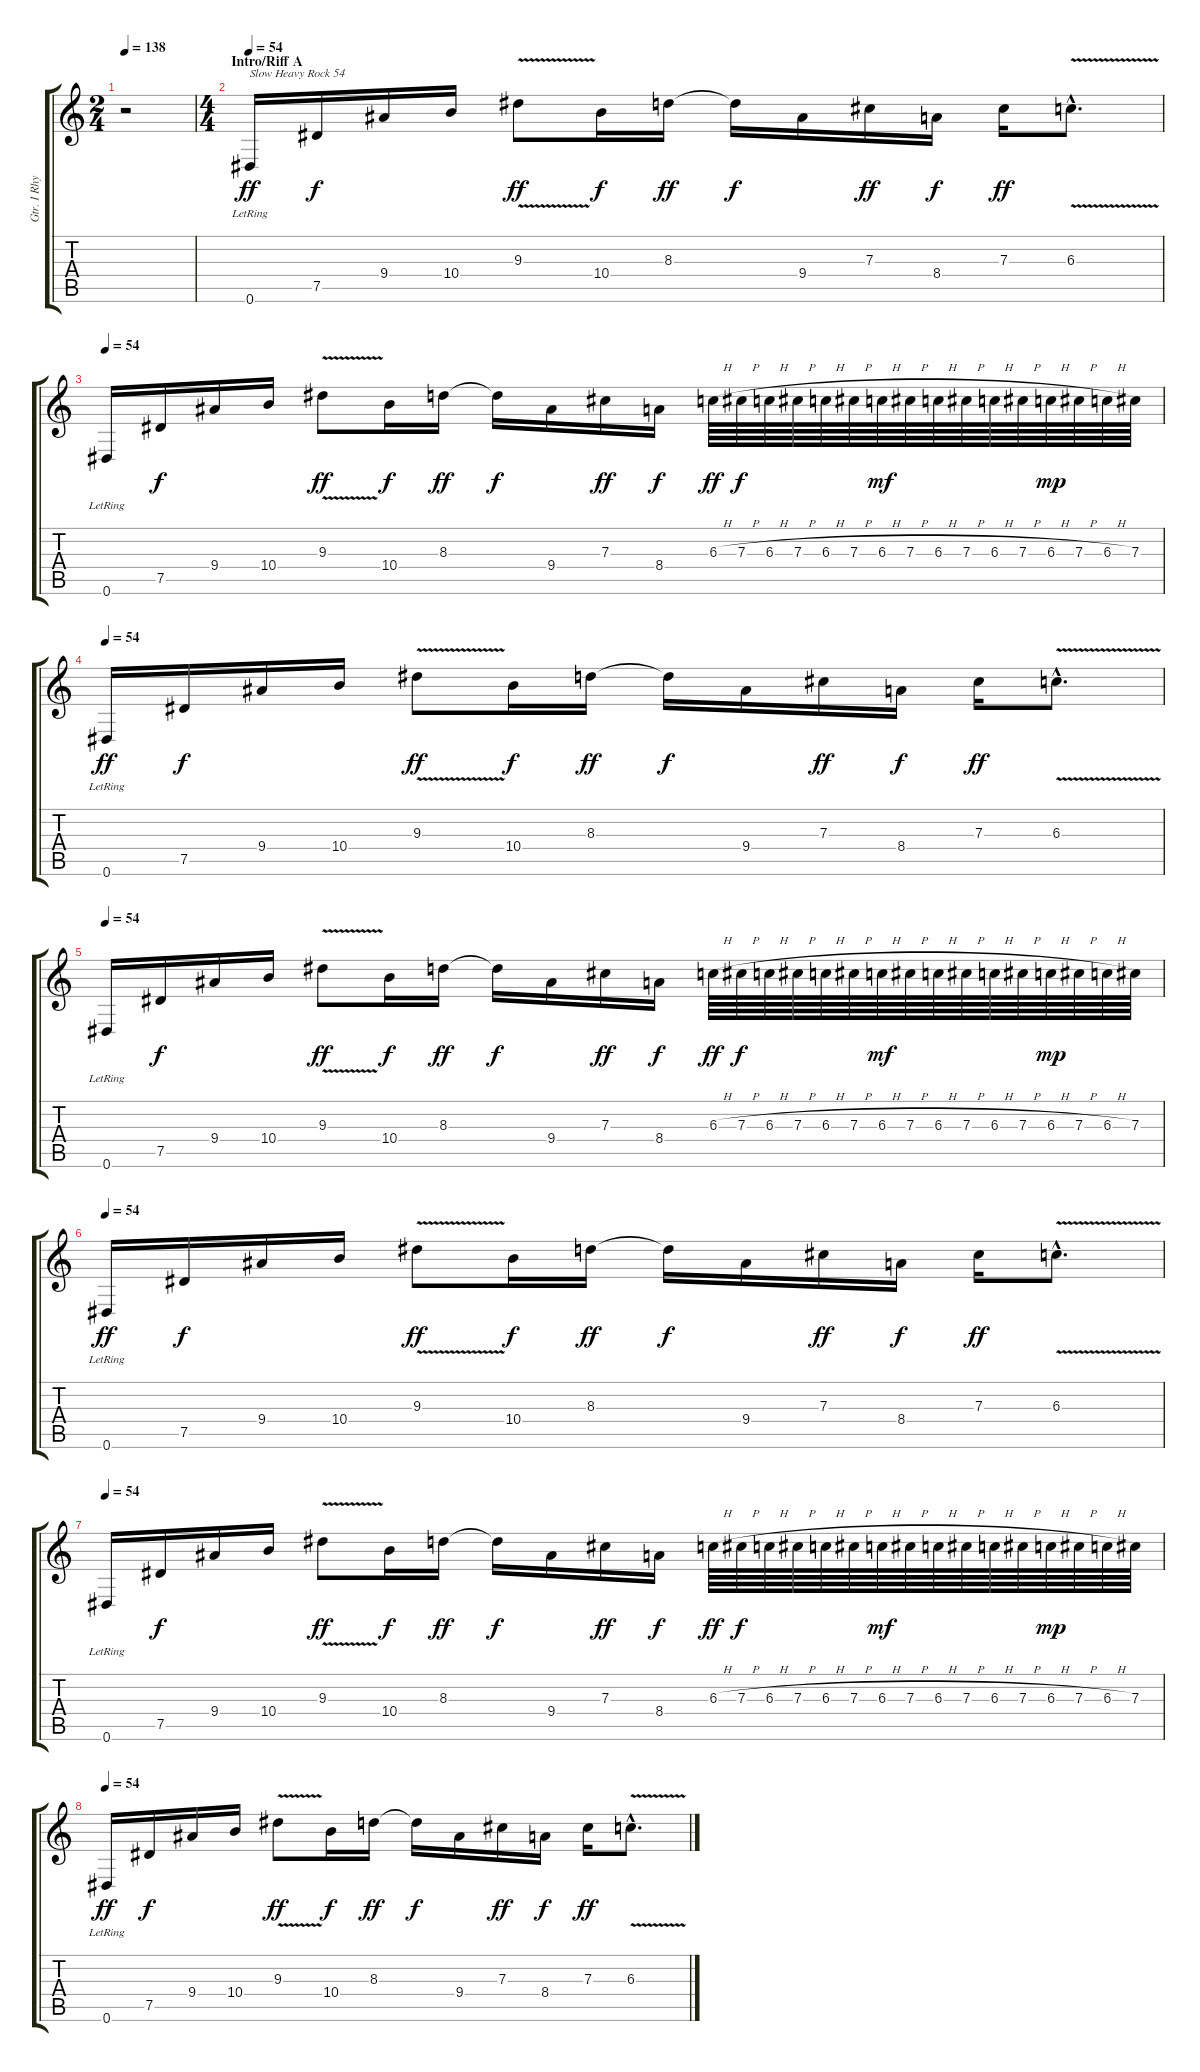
\track ("Gtr. I Rhytm" "Gtr. I Rhy") {instrument overdrivenguitar}
\staff {score tabs}
\tuning (Eb4 Bb3 Gb3 Db3 Ab2 Eb2) {hide}
\ts (2 4)
\tempo 138
\tempo 54
\tempo 138
\clef g2
\ks c
r.2{dy ff instrument overdrivenguitar} |
\ts (4 4)
\section ("" "Intro/Riff A")
\tempo 54
0.6{lr}.16{txt "Slow Heavy Rock 54"} 7.5.16{dy f} 9.4.16 10.4.16 9.3{v}.8{dy ff} 10.4.16{dy f} 8.3.16{dy ff} 8.3{t}.16{dy f} 9.4.16 7.3.16{dy ff} 8.4.16{dy f} 7.3.16{dy ff} 6.3{v hac}.8{d} |
\tempo 54
0.6{lr}.16 7.5.16{dy f} 9.4.16 10.4.16 9.3{v}.8{dy ff} 10.4.16{dy f} 8.3.16{dy ff} 8.3{t}.16{dy f} 9.4.16 7.3.16{dy ff} 8.4.16{dy f} 6.3{h}.64{dy ff} 7.3{h}.64{dy f} 6.3{h}.64 7.3{h}.64 6.3{h}.64 7.3{h}.64 6.3{h}.64{dy mf} 7.3{h}.64 6.3{h}.64 7.3{h}.64 6.3{h}.64 7.3{h}.64 6.3{h}.64{dy mp} 7.3{h}.64 6.3{h}.64 7.3.64 |
\tempo 54
0.6{lr}.16{dy ff} 7.5.16{dy f} 9.4.16 10.4.16 9.3{v}.8{dy ff} 10.4.16{dy f} 8.3.16{dy ff} 8.3{t}.16{dy f} 9.4.16 7.3.16{dy ff} 8.4.16{dy f} 7.3.16{dy ff} 6.3{v hac}.8{d} |
\tempo 54
0.6{lr}.16 7.5.16{dy f} 9.4.16 10.4.16 9.3{v}.8{dy ff} 10.4.16{dy f} 8.3.16{dy ff} 8.3{t}.16{dy f} 9.4.16 7.3.16{dy ff} 8.4.16{dy f} 6.3{h}.64{dy ff} 7.3{h}.64{dy f} 6.3{h}.64 7.3{h}.64 6.3{h}.64 7.3{h}.64 6.3{h}.64{dy mf} 7.3{h}.64 6.3{h}.64 7.3{h}.64 6.3{h}.64 7.3{h}.64 6.3{h}.64{dy mp} 7.3{h}.64 6.3{h}.64 7.3.64 |
\tempo 54
0.6{lr}.16{dy ff} 7.5.16{dy f} 9.4.16 10.4.16 9.3{v}.8{dy ff} 10.4.16{dy f} 8.3.16{dy ff} 8.3{t}.16{dy f} 9.4.16 7.3.16{dy ff} 8.4.16{dy f} 7.3.16{dy ff} 6.3{v hac}.8{d} |
\tempo 54
0.6{lr}.16 7.5.16{dy f} 9.4.16 10.4.16 9.3{v}.8{dy ff} 10.4.16{dy f} 8.3.16{dy ff} 8.3{t}.16{dy f} 9.4.16 7.3.16{dy ff} 8.4.16{dy f} 6.3{h}.64{dy ff} 7.3{h}.64{dy f} 6.3{h}.64 7.3{h}.64 6.3{h}.64 7.3{h}.64 6.3{h}.64{dy mf} 7.3{h}.64 6.3{h}.64 7.3{h}.64 6.3{h}.64 7.3{h}.64 6.3{h}.64{dy mp} 7.3{h}.64 6.3{h}.64 7.3.64 |
\tempo 54
0.6{lr}.16{dy ff} 7.5.16{dy f} 9.4.16 10.4.16 9.3{v}.8{dy ff} 10.4.16{dy f} 8.3.16{dy ff} 8.3{t}.16{dy f} 9.4.16 7.3.16{dy ff} 8.4.16{dy f} 7.3.16{dy ff} 6.3{v hac}.8{d}
